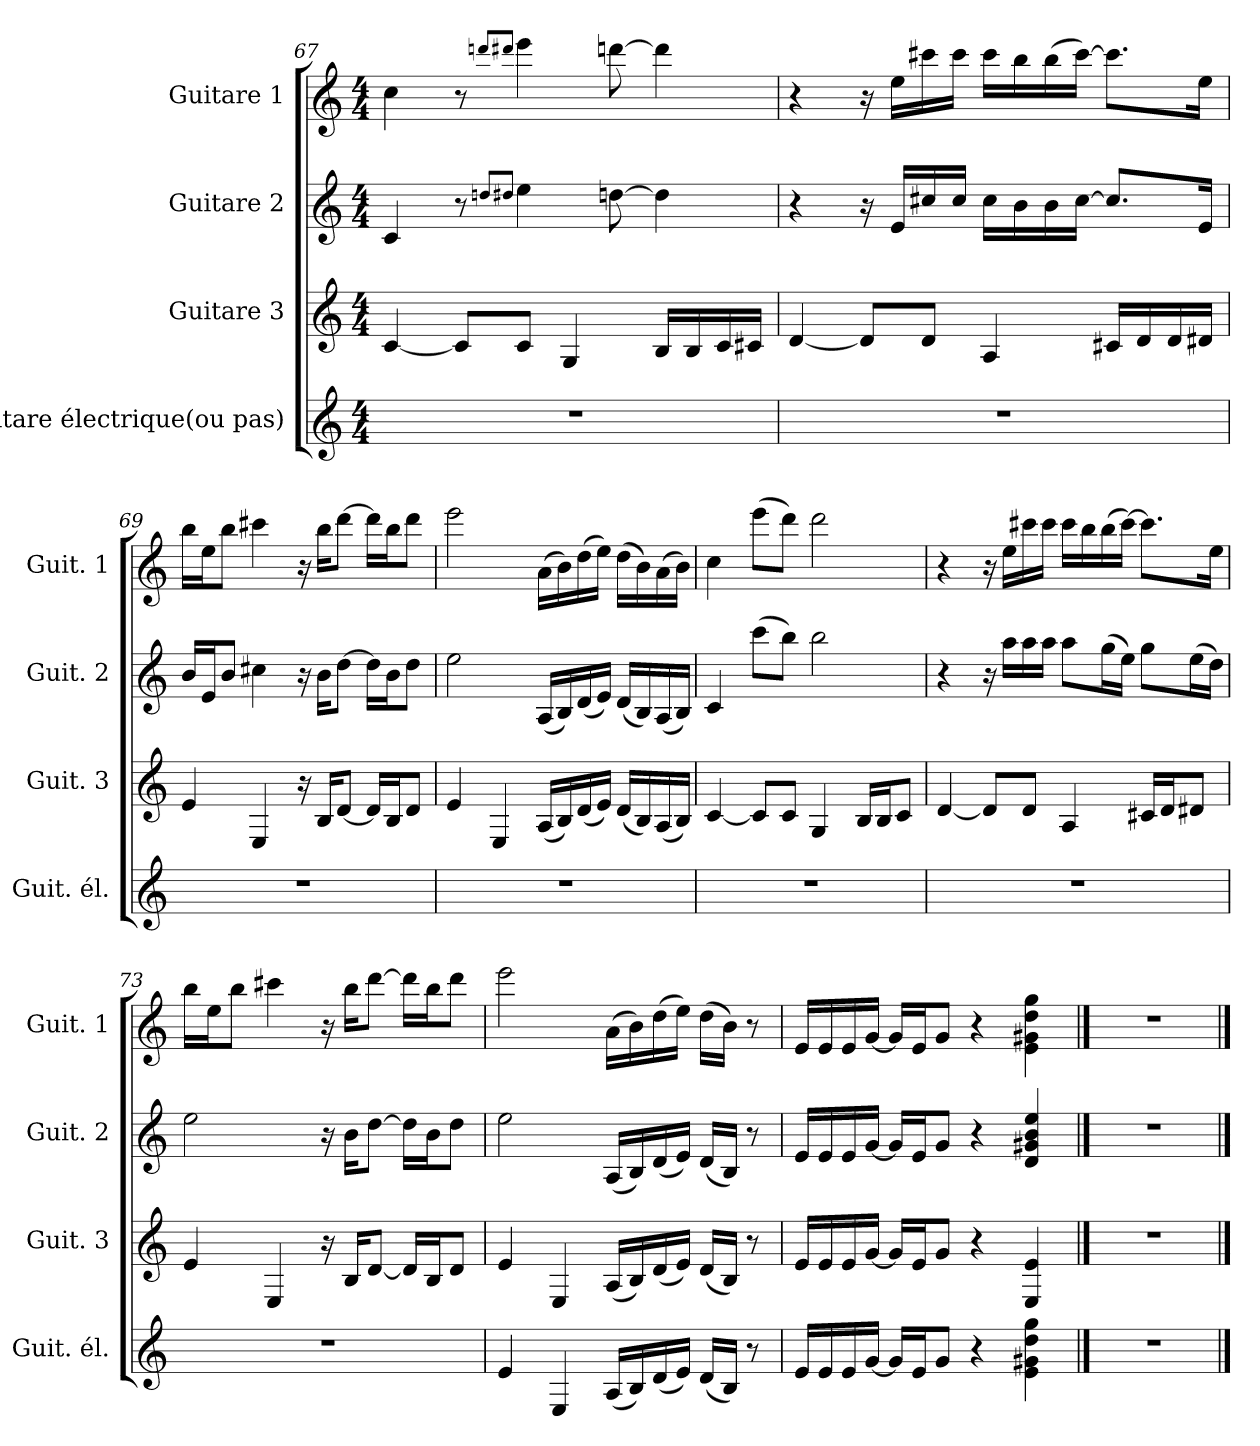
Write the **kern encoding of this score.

**kern	**kern	**kern	**kern
*part4	*part3	*part2	*part1
*staff4	*staff3	*staff2	*staff1
*I"Guitare électrique(ou pas)	*I"Guitare 3	*I"Guitare 2	*I"Guitare 1
*I'Guit. él.	*I'Guit. 3	*I'Guit. 2	*I'Guit. 1
!!LO:LB:g=z
*clefG2	*clefG2	*clefG2	*clefG2
*ITrd7c12	*ITrd7c12	*ITrd7c12	*ITrd7c12
*k[]	*k[]	*k[]	*k[]
*C:	*C:	*C:	*C:
*M4/4	*M4/4	*M4/4	*M4/4
=67	=67	=67	=67
1r	[4C/	4C/	4c\
.	8C/L]	8r	8r
.	.	8qdn/L	8qddn/L
.	.	8qd#X/J	8qdd#X/J
.	8C/J	4e\	4ee\
.	4GG/	.	.
.	.	[8dn\	[8ddn\
.	16BB/LL	4d\]	4dd\]
.	16BB/	.	.
.	16C/	.	.
.	16C#X/JJ	.	.
=68	=68	=68	=68
1r	[4D/	4r	4r
.	8D/L]	16r	16r
.	.	16E/LL	16e\LL
.	8D/J	16c#X/	16cc#X\
.	.	16c#/JJ	16cc#\JJ
.	4AA/	16c#\LL	16cc#\LL
.	.	16B\	16b\
.	.	16B\	(>16b\
.	.	[16c#\JJ	[16cc#\JJ)
.	16C#X/LL	8.c#/L]	8.cc#\L]
.	16D/	.	.
.	16D/	.	.
.	16D#X/JJ	16E/Jk	16e\Jk
=69	=69	=69	=69
1r	4E/	16B/LL	16b\LL
.	.	16E/J	16e\J
.	.	8B/J	8b\J
.	4EE/	4c#X\	4cc#X\
.	16r	16r	16r
.	16BB/KL	16B\KL	16b\KL
.	[8D/J	[8d\J	[8dd\J
.	16D/LL]	16d\LL]	16dd\LL]
.	16BB/J	16B\J	16b\J
.	8D/J	8d\J	8dd\J
!!LO:LB:g=z
=70	=70	=70	=70
1r	4E/	2e\	2ee\
.	4EE/	.	.
.	(<16AA/LL	(<16AA/LL	(>16A\LL
.	16BB/)	16BB/)	16B\)
.	(<16D/	(<16D/	(>16d\
.	16E/JJ)	16E/JJ)	16e\JJ)
.	(<16D/LL	(<16D/LL	(>16d\LL
.	16BB/)	16BB/)	16B\)
.	(<16AA/	(<16AA/	(>16A\
.	16BB/JJ)	16BB/JJ)	16B\JJ)
=71	=71	=71	=71
1r	[4C/	4C/	4c\
.	8C/L]	(>8cc\L	(>8ee\L
.	8C/J	8b\J)	8dd\J)
.	4GG/	2b\	2dd\
.	16BB/LL	.	.
.	16BB/J	.	.
.	8C/J	.	.
=72	=72	=72	=72
1r	[4D/	4r	4r
.	8D/L]	16r	16r
.	.	16a\LL	16e\LL
.	8D/J	16a\	16cc#X\
.	.	16a\JJ	16cc#\JJ
.	4AA/	8a\L	16cc#\LL
.	.	.	16b\
.	.	(>16g\L	(>16b\
.	.	16e\JJ)	[16cc#\JJ)
.	16C#X/LL	8g\L	8.cc#\L]
.	16D/J	.	.
.	8D#X/J	(>16e\L	.
.	.	16d\JJ)	16e\Jk
!!LO:PB:g=z
=73	=73	=73	=73
1r	4E/	2e\	16b\LL
.	.	.	16e\J
.	.	.	8b\J
.	4EE/	.	4cc#X\
.	16r	16r	16r
.	16BB/KL	16B\KL	16b\KL
.	[8D/J	[8d\J	[8dd\J
.	16D/LL]	16d\LL]	16dd\LL]
.	16BB/J	16B\J	16b\J
.	8D/J	8d\J	8dd\J
=74	=74	=74	=74
4E/	4E/	2e\	2ee\
4EE/	4EE/	.	.
(<16AA/LL	(<16AA/LL	(<16AA/LL	(>16A\LL
16BB/)	16BB/)	16BB/)	16B\)
(<16D/	(<16D/	(<16D/	(>16d\
16E/JJ)	16E/JJ)	16E/JJ)	16e\JJ)
(<16D/LL	(<16D/LL	(<16D/LL	(>16d\LL
16BB/JJ)	16BB/JJ)	16BB/JJ)	16B\JJ)
8r	8r	8r	8r
=75	=75	=75	=75
16E/LL	16E/LL	16E/LL	16E/LL
16E/	16E/	16E/	16E/
16E/	16E/	16E/	16E/
[16G/JJ	[16G/JJ	[16G/JJ	[16G/JJ
16G/LL]	16G/LL]	16G/LL]	16G/LL]
16E/J	16E/J	16E/J	16E/J
8G/J	8G/J	8G/J	8G/J
4r	4r	4r	4r
4E\ 4G#X\ 4d\ 4g\	4EE/ 4E/	4D/ 4G#X/ 4B/ 4e/	4E\ 4G#X\ 4d\ 4g\
==76	==76	==76	==76
1r	1r	1r	1r
==	==	==	==
*-	*-	*-	*-
